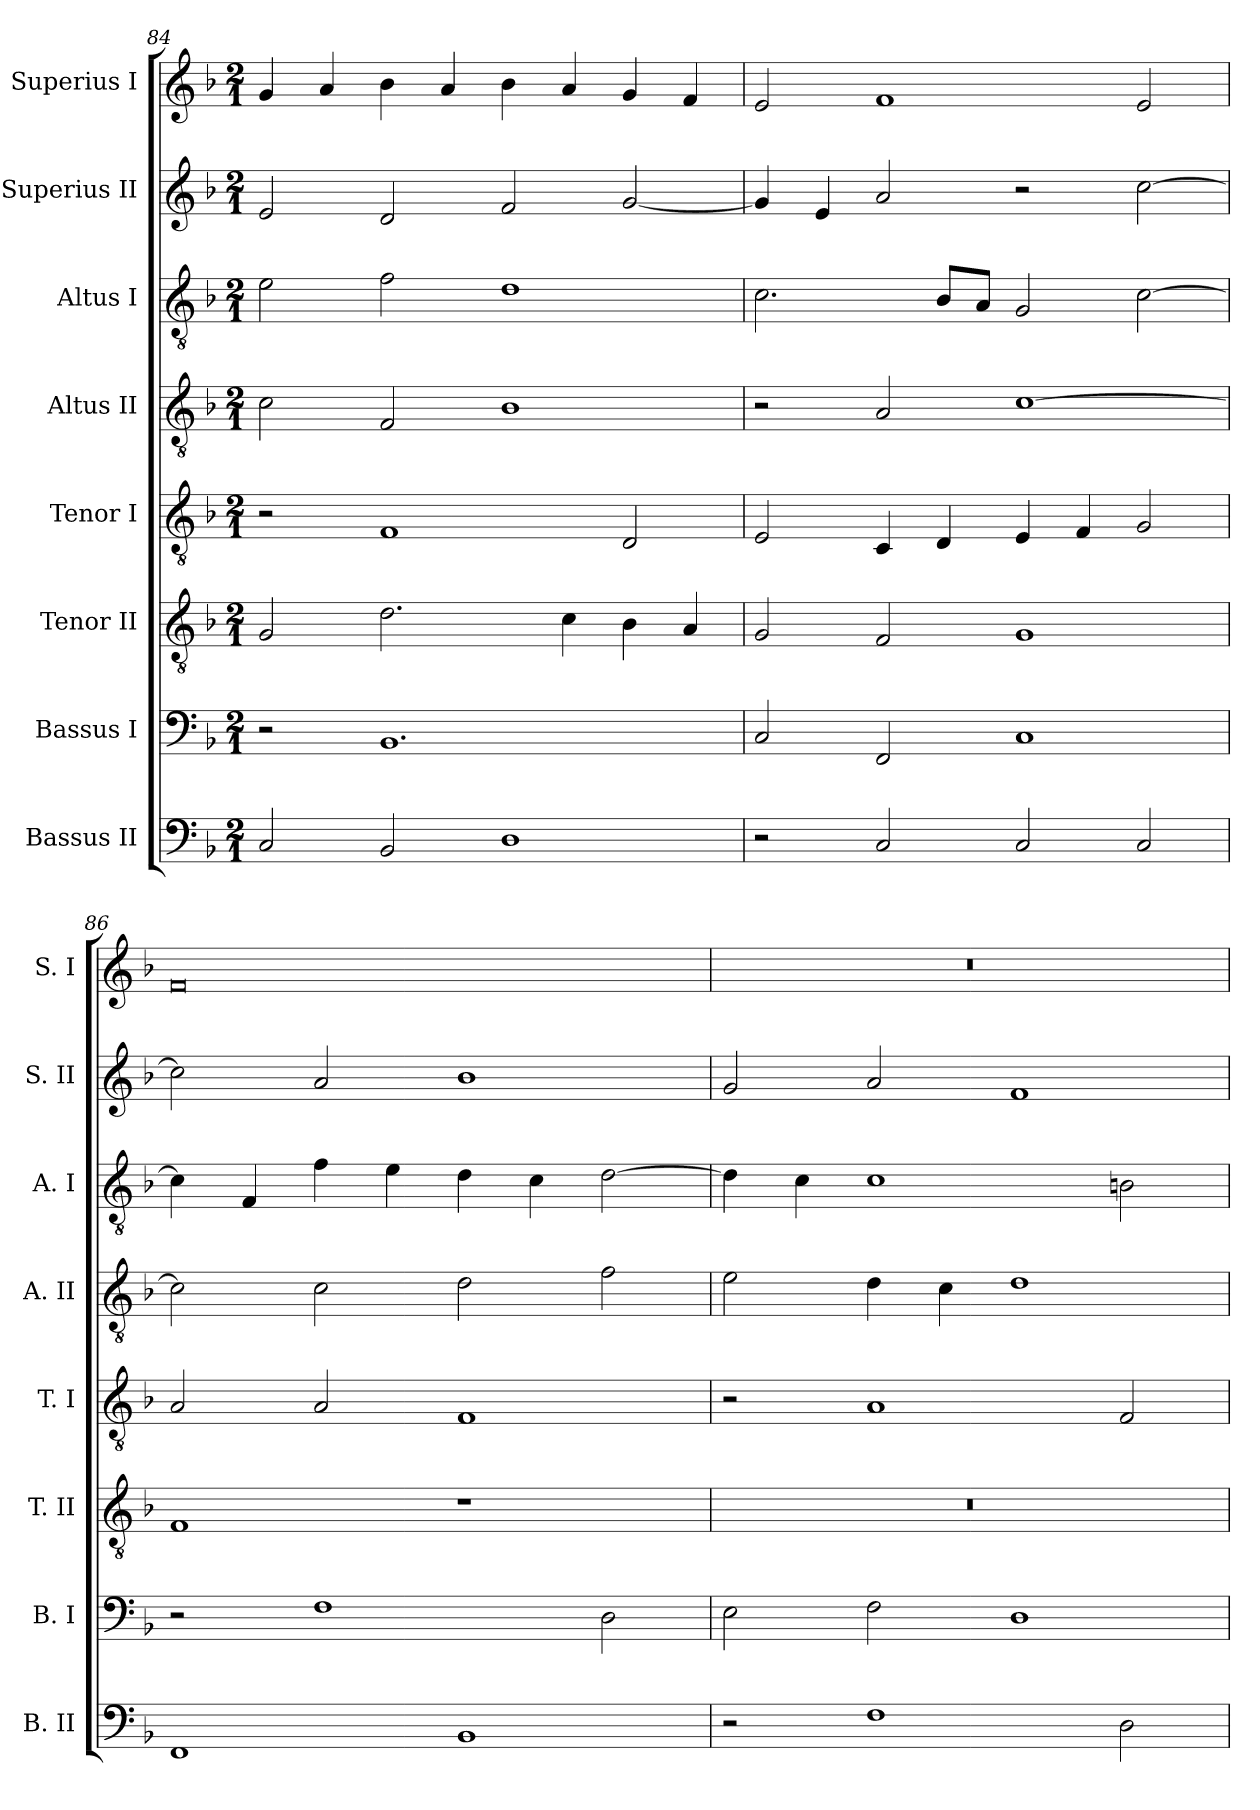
**kern	**kern	**kern	**kern	**kern	**kern	**kern	**kern
*part8	*part7	*part6	*part5	*part4	*part3	*part2	*part1
*staff8	*staff7	*staff6	*staff5	*staff4	*staff3	*staff2	*staff1
*I"Bassus II	*I"Bassus I	*I"Tenor II	*I"Tenor I	*I"Altus II	*I"Altus I	*I"Superius II	*I"Superius I
*I'B. II	*I'B. I	*I'T. II	*I'T. I	*I'A. II	*I'A. I	*I'S. II	*I'S. I
*clefF4	*clefF4	*clefGv2	*clefGv2	*clefGv2	*clefGv2	*clefG2	*clefG2
*k[b-]	*k[b-]	*k[b-]	*k[b-]	*k[b-]	*k[b-]	*k[b-]	*k[b-]
*F:	*F:	*F:	*F:	*F:	*F:	*F:	*F:
*M2/1	*M2/1	*M2/1	*M2/1	*M2/1	*M2/1	*M2/1	*M2/1
=84	=84	=84	=84	=84	=84	=84	=84
2C	2r	2G	2r	2c	2e	2e	4g
.	.	.	.	.	.	.	4a
2BB-	1.BB-	2.d	1F	2F	2f	2d	4b-
.	.	.	.	.	.	.	4a
1D	.	.	.	1B-	1d	2f	4b-
.	.	4c	.	.	.	.	4a
.	.	4B-	2D	.	.	[2g	4g
.	.	4A	.	.	.	.	4f
=85	=85	=85	=85	=85	=85	=85	=85
2r	2C	2G	2E	2r	2.c	4g]	2e
.	.	.	.	.	.	4e	.
2C	2FF	2F	4C	2A	.	2a	1f
.	.	.	4D	.	8B-L	.	.
.	.	.	.	.	8AJ	.	.
2C	1C	1G	4E	[1c	2G	2r	.
.	.	.	4F	.	.	.	.
2C	.	.	2G	.	[2c	[2cc	2e
=86	=86	=86	=86	=86	=86	=86	=86
1FF	2r	1F	2A	2c]	4c]	2cc]	0f
.	.	.	.	.	4F	.	.
.	1F	.	2A	2c	4f	2a	.
.	.	.	.	.	4e	.	.
1BB-	.	1r	1F	2d	4d	1b-	.
.	.	.	.	.	4c	.	.
.	2D	.	.	2f	[2d	.	.
=87	=87	=87	=87	=87	=87	=87	=87
2r	2E	0r	2r	2e	4d]	2g	0r
.	.	.	.	.	4c	.	.
1F	2F	.	1A	4d	1c	2a	.
.	.	.	.	4c	.	.	.
.	1D	.	.	1d	.	1f	.
2D	.	.	2F	.	2Bn	.	.
=	=	=	=	=	=	=	=
*-	*-	*-	*-	*-	*-	*-	*-
